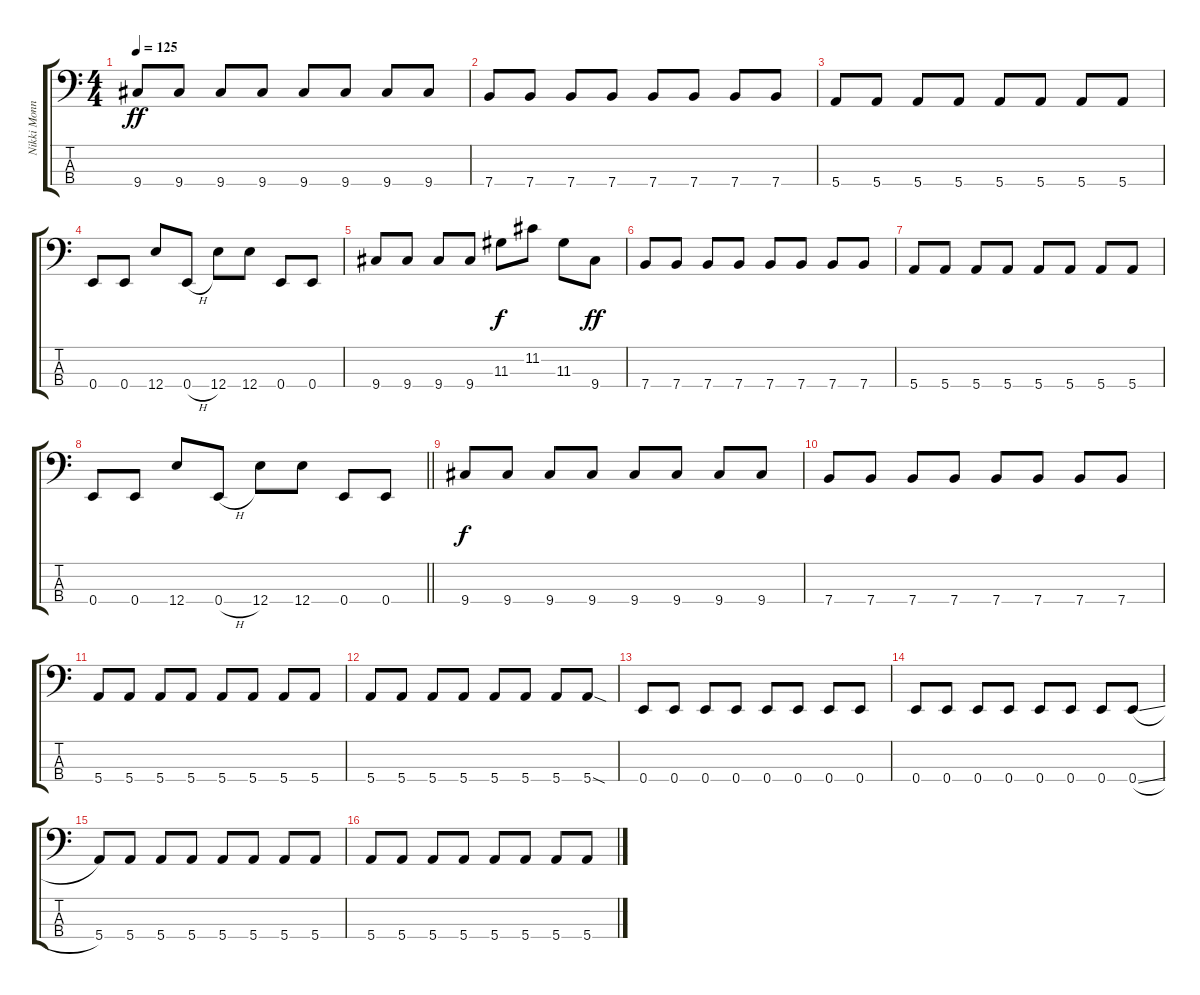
\track ("Nikki Monninger - Bass" "Nikki Monn") {instrument electricbasspick}
\staff {score tabs}
\tuning (G2 D2 A1 E1) {hide}
\ts (4 4)
\tempo 125
\clef f4
\ks c
9.4.8{dy ff} 9.4.8 9.4.8 9.4.8 9.4.8 9.4.8 9.4.8 9.4.8 |
7.4.8 7.4.8 7.4.8 7.4.8 7.4.8 7.4.8 7.4.8 7.4.8 |
5.4.8 5.4.8 5.4.8 5.4.8 5.4.8 5.4.8 5.4.8 5.4.8 |
0.4.8 0.4.8 12.4.8 0.4{h}.8 12.4.8 12.4.8 0.4.8 0.4.8 |
9.4.8 9.4.8 9.4.8 9.4.8 11.3.8{dy f} 11.2.8 11.3.8 9.4.8{dy ff} |
7.4.8 7.4.8 7.4.8 7.4.8 7.4.8 7.4.8 7.4.8 7.4.8 |
5.4.8 5.4.8 5.4.8 5.4.8 5.4.8 5.4.8 5.4.8 5.4.8 |
\barLineRight lightlight
0.4.8 0.4.8 12.4.8 0.4{h}.8 12.4.8 12.4.8 0.4.8 0.4.8 |
9.4.8{dy f} 9.4.8 9.4.8 9.4.8 9.4.8 9.4.8 9.4.8 9.4.8 |
7.4.8 7.4.8 7.4.8 7.4.8 7.4.8 7.4.8 7.4.8 7.4.8 |
5.4.8 5.4.8 5.4.8 5.4.8 5.4.8 5.4.8 5.4.8 5.4.8 |
5.4.8 5.4.8 5.4.8 5.4.8 5.4.8 5.4.8 5.4.8 5.4{sod}.8 |
0.4.8 0.4.8 0.4.8 0.4.8 0.4.8 0.4.8 0.4.8 0.4.8 |
0.4.8 0.4.8 0.4.8 0.4.8 0.4.8 0.4.8 0.4.8 0.4{sl}.8 |
5.4.8 5.4.8 5.4.8 5.4.8 5.4.8 5.4.8 5.4.8 5.4.8 |
5.4.8 5.4.8 5.4.8 5.4.8 5.4.8 5.4.8 5.4.8 5.4{h}.8
